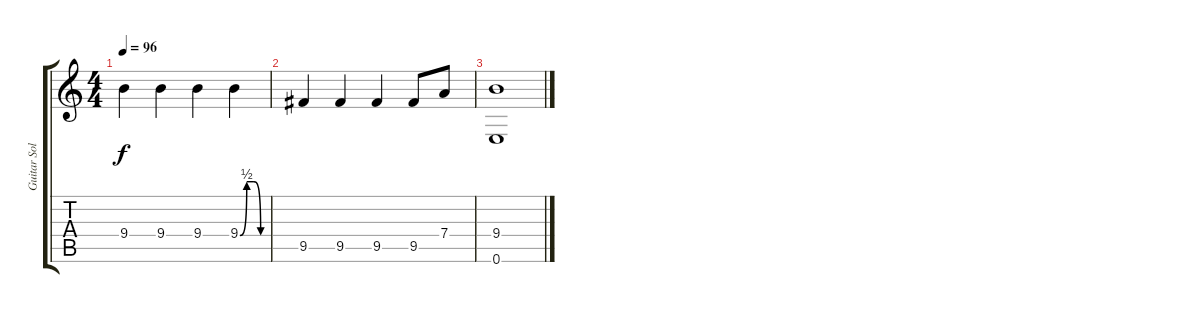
\track ("Guitar Solo" "Guitar Sol") {instrument overdrivenguitar}
\staff {score tabs}
\tuning (E4 B3 G3 D3 A2 E2) {hide}
\ts (4 4)
\tempo 96
\clef g2
\ks c
9.4.4{dy f} 9.4.4 9.4.4 9.4{be (custom 0 0 15 2 31 2 46 0 60 0)}.4 |
9.5.4 9.5.4 9.5.4 9.5.8 7.4.8 |
(9.4 0.6).1
